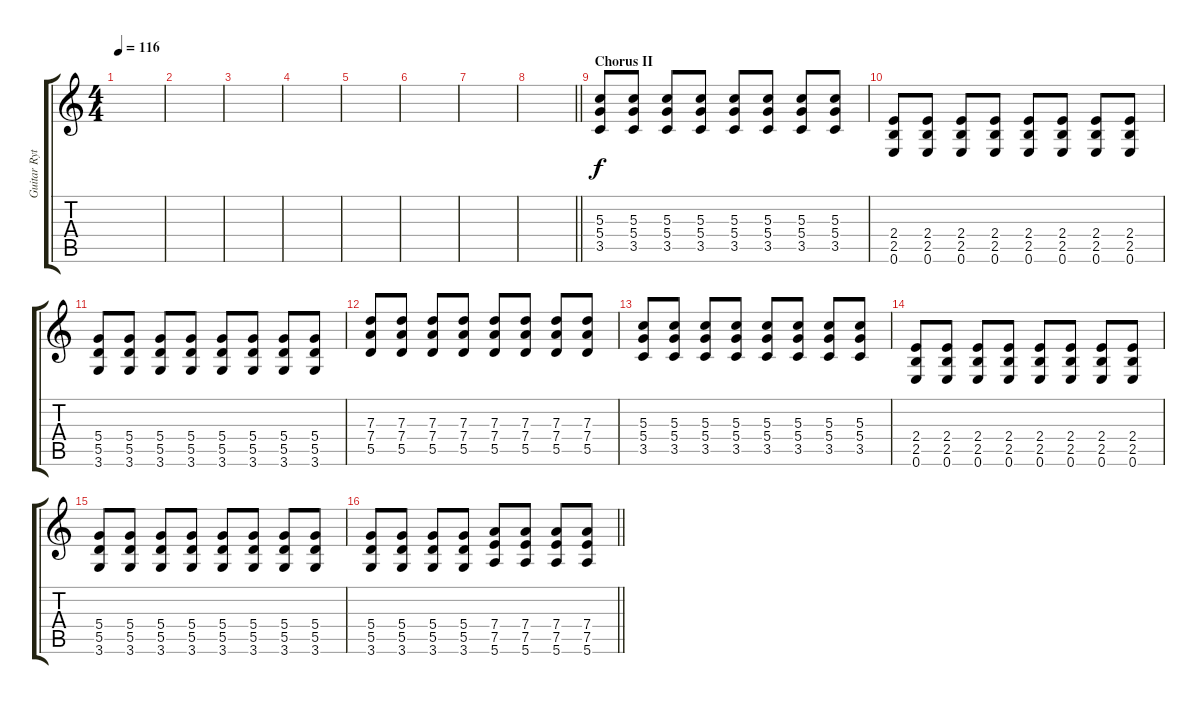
\track ("Guitar Rythm" "Guitar Ryt") {instrument distortionguitar}
\staff {score tabs}
\tuning (E4 B3 G3 D3 A2 E2) {hide}
\ts (4 4)
\tempo 116
\clef g2
\ks c
|
|
|
|
|
|
|
\barLineRight lightlight
|
\section ("" "Chorus II")
(5.3 5.4 3.5).8 (5.3 5.4 3.5).8 (5.3 5.4 3.5).8 (5.3 5.4 3.5).8 (5.3 5.4 3.5).8 (5.3 5.4 3.5).8 (5.3 5.4 3.5).8 (5.3 5.4 3.5).8 |
(2.4 2.5 0.6).8 (2.4 2.5 0.6).8 (2.4 2.5 0.6).8 (2.4 2.5 0.6).8 (2.4 2.5 0.6).8 (2.4 2.5 0.6).8 (2.4 2.5 0.6).8 (2.4 2.5 0.6).8 |
(5.4 5.5 3.6).8 (5.4 5.5 3.6).8 (5.4 5.5 3.6).8 (5.4 5.5 3.6).8 (5.4 5.5 3.6).8 (5.4 5.5 3.6).8 (5.4 5.5 3.6).8 (5.4 5.5 3.6).8 |
(7.3 7.4 5.5).8 (7.3 7.4 5.5).8 (7.3 7.4 5.5).8 (7.3 7.4 5.5).8 (7.3 7.4 5.5).8 (7.3 7.4 5.5).8 (7.3 7.4 5.5).8 (7.3 7.4 5.5).8 |
(5.3 5.4 3.5).8 (5.3 5.4 3.5).8 (5.3 5.4 3.5).8 (5.3 5.4 3.5).8 (5.3 5.4 3.5).8 (5.3 5.4 3.5).8 (5.3 5.4 3.5).8 (5.3 5.4 3.5).8 |
(2.4 2.5 0.6).8 (2.4 2.5 0.6).8 (2.4 2.5 0.6).8 (2.4 2.5 0.6).8 (2.4 2.5 0.6).8 (2.4 2.5 0.6).8 (2.4 2.5 0.6).8 (2.4 2.5 0.6).8 |
(5.4 5.5 3.6).8 (5.4 5.5 3.6).8 (5.4 5.5 3.6).8 (5.4 5.5 3.6).8 (5.4 5.5 3.6).8 (5.4 5.5 3.6).8 (5.4 5.5 3.6).8 (5.4 5.5 3.6).8 |
\barLineRight lightlight
(5.4 5.5 3.6).8 (5.4 5.5 3.6).8 (5.4 5.5 3.6).8 (5.4 5.5 3.6).8 (7.4 7.5 5.6).8 (7.4 7.5 5.6).8 (7.4 7.5 5.6).8 (7.4 7.5 5.6).8
